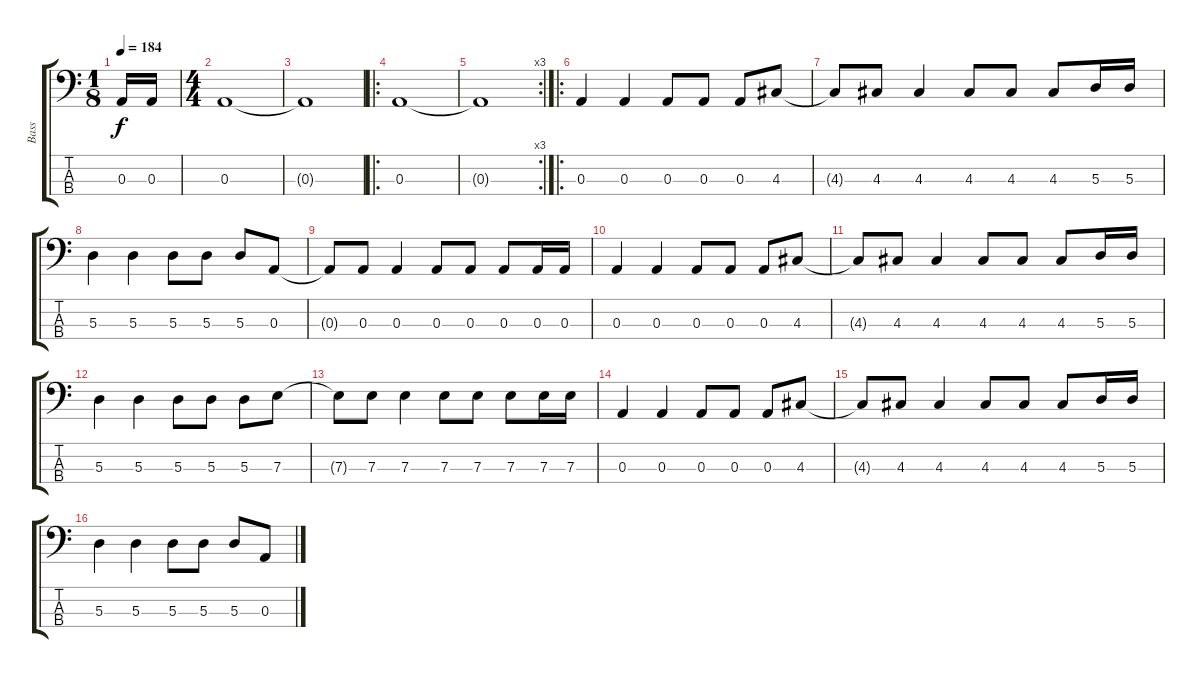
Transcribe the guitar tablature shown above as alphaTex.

\track ("Bass" "Bass") {instrument electricbassfinger}
\staff {score tabs}
\tuning (G2 D2 A1 E1) {hide}
\ts (1 8)
\tempo 184
\clef f4
\ks c
0.3.16{dy f instrument electricbassfinger} 0.3.16 |
\ts (4 4)
0.3.1 |
0.3{t}.1 |
\ro
0.3.1 |
\rc 3
0.3{t}.1 |
\ro
0.3.4 0.3.4 0.3.8 0.3.8 0.3.8 4.3.8 |
4.3{t}.8 4.3.8 4.3.4 4.3.8 4.3.8 4.3.8 5.3.16 5.3.16 |
5.3.4 5.3.4 5.3.8 5.3.8 5.3.8 0.3.8 |
0.3{t}.8 0.3.8 0.3.4 0.3.8 0.3.8 0.3.8 0.3.16 0.3.16 |
0.3.4 0.3.4 0.3.8 0.3.8 0.3.8 4.3.8 |
4.3{t}.8 4.3.8 4.3.4 4.3.8 4.3.8 4.3.8 5.3.16 5.3.16 |
5.3.4 5.3.4 5.3.8 5.3.8 5.3.8 7.3.8 |
7.3{t}.8 7.3.8 7.3.4 7.3.8 7.3.8 7.3.8 7.3.16 7.3.16 |
0.3.4 0.3.4 0.3.8 0.3.8 0.3.8 4.3.8 |
4.3{t}.8 4.3.8 4.3.4 4.3.8 4.3.8 4.3.8 5.3.16 5.3.16 |
5.3.4 5.3.4 5.3.8 5.3.8 5.3.8 0.3.8
